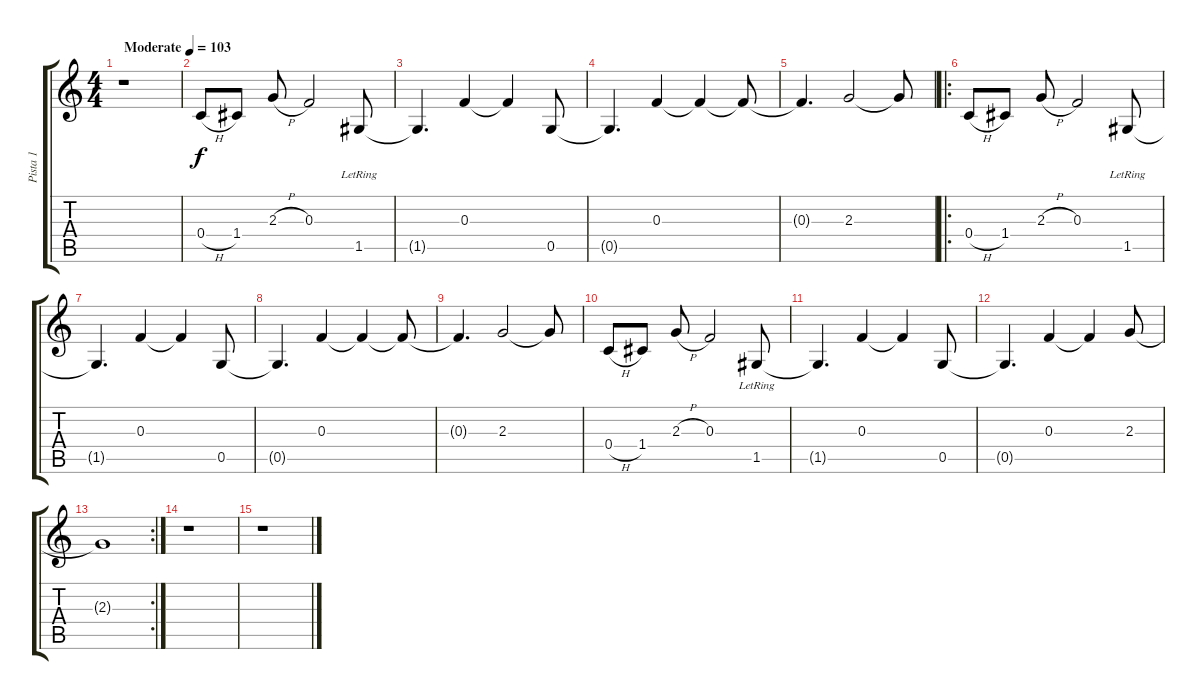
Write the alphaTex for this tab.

\track ("Pista 1" "Pista 1") {instrument overdrivenguitar}
\staff {score tabs}
\tuning (D4 A3 F3 C3 G2 D2) {hide}
\ts (4 4)
\tempo (103 "Moderate")
\clef g2
\ks c
r.1{dy f instrument overdrivenguitar} |
0.4{h}.8 1.4.8 2.3{h}.8 0.3.2 1.5{lr}.8 |
1.5{t}.4{d} 0.3.4 0.3{t}.4 0.5.8 |
0.5{t}.4{d} 0.3.4 0.3{t}.4 0.3{t}.8 |
0.3{t}.4{d} 2.3.2 2.3{t}.8 |
\ro
0.4{h}.8 1.4.8 2.3{h}.8 0.3.2 1.5{lr}.8 |
1.5{t}.4{d} 0.3.4 0.3{t}.4 0.5.8 |
0.5{t}.4{d} 0.3.4 0.3{t}.4 0.3{t}.8 |
0.3{t}.4{d} 2.3.2 2.3{t}.8 |
0.4{h}.8 1.4.8 2.3{h}.8 0.3.2 1.5{lr}.8 |
1.5{t}.4{d} 0.3.4 0.3{t}.4 0.5.8 |
0.5{t}.4{d} 0.3.4 0.3{t}.4 2.3.8 |
\rc 2
2.3{t}.1 |
r.1 |
r.1
